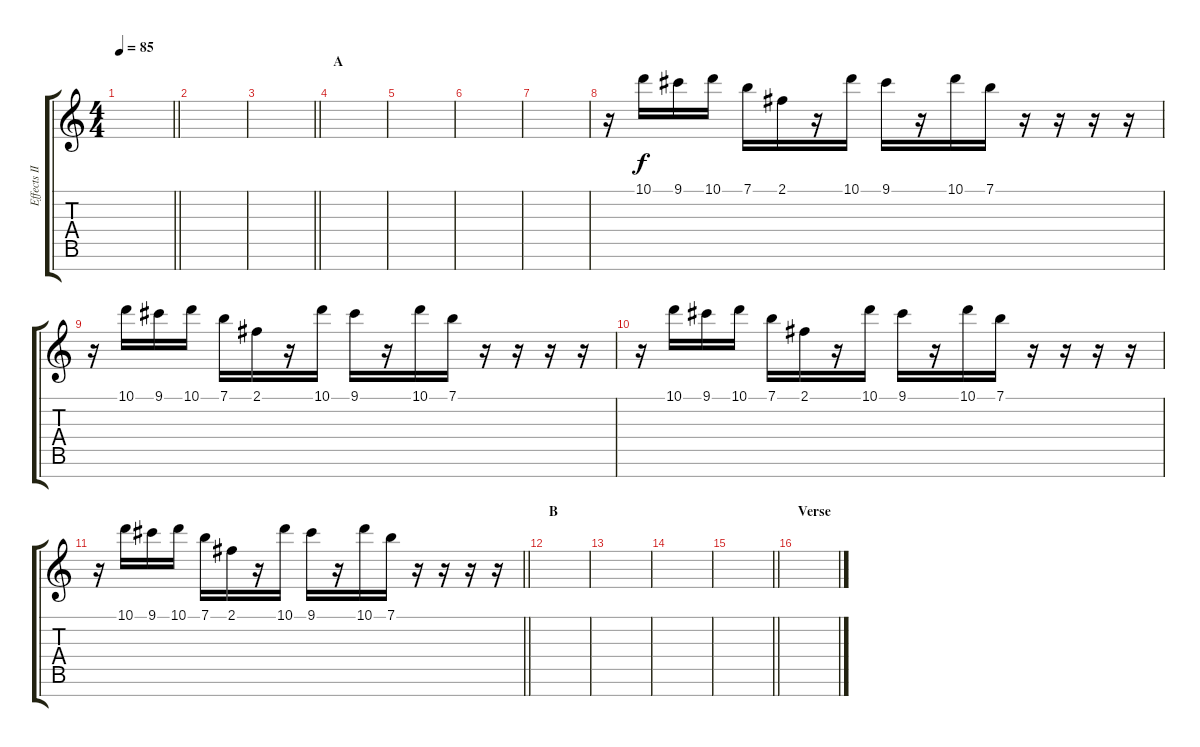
\track ("Effects II" "Effects II") {instrument acousticguitarsteel}
\staff {score tabs}
\tuning (E4 B3 G3 D3 A2 E2 B1) {hide}
\ts (4 4)
\tempo 85
\clef g2
\barLineRight lightlight
\ks c
|
|
\barLineRight lightlight
|
\section ("" "A")
|
|
|
|
r.16{volume 10 instrument lead2sawtooth} 10.1.16 9.1.16 10.1.16 7.1.16 2.1.16 r.16 10.1.16 9.1.16 r.16 10.1.16 7.1.16 r.16 r.16 r.16 r.16 |
r.16 10.1.16 9.1.16 10.1.16 7.1.16 2.1.16 r.16 10.1.16 9.1.16 r.16 10.1.16 7.1.16 r.16 r.16 r.16 r.16 |
r.16 10.1.16 9.1.16 10.1.16 7.1.16 2.1.16 r.16 10.1.16 9.1.16 r.16 10.1.16 7.1.16 r.16 r.16 r.16 r.16 |
\barLineRight lightlight
r.16 10.1.16 9.1.16 10.1.16 7.1.16 2.1.16 r.16 10.1.16 9.1.16 r.16 10.1.16 7.1.16 r.16 r.16 r.16 r.16 |
\section ("" "B")
|
|
|
\barLineRight lightlight
|
\section ("" "Verse")
